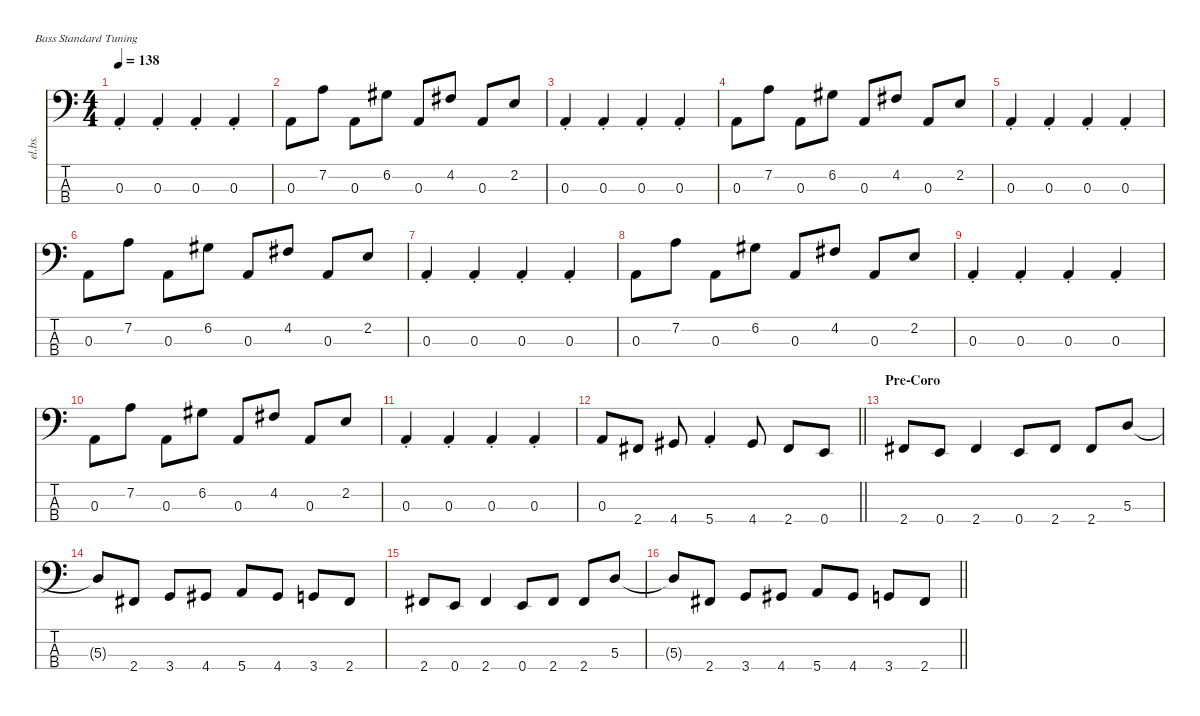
\defaultSystemsLayout 4
\hideDynamics
\bracketExtendMode nobrackets
\otherSystemsTrackNameOrientation horizontal
\track ("Bob Daisley" "el.bs.") {instrument electricbassfinger}
\staff {score tabs}
\tuning (G2 D2 A1 E1)
\ts (4 4)
\tempo 138
\clef f4
\ks c
0.3{st}.4{dy f beam Up} 0.3{st}.4{beam Up} 0.3{st}.4{beam Up} 0.3{st}.4{beam Up} |
0.3.8{beam Down} 7.2.8{beam Down} 0.3.8{beam Down} 6.2{acc #}.8{beam Down} 0.3.8{beam Up} 4.2{acc #}.8{beam Up} 0.3.8{beam Up} 2.2.8{beam Up} |
0.3{st}.4{beam Up} 0.3{st}.4{beam Up} 0.3{st}.4{beam Up} 0.3{st}.4{beam Up} |
0.3.8{beam Down} 7.2.8{beam Down} 0.3.8{beam Down} 6.2{acc #}.8{beam Down} 0.3.8{beam Up} 4.2{acc #}.8{beam Up} 0.3.8{beam Up} 2.2.8{beam Up} |
0.3{st}.4{beam Up} 0.3{st}.4{beam Up} 0.3{st}.4{beam Up} 0.3{st}.4{beam Up} |
0.3.8{beam Down} 7.2.8{beam Down} 0.3.8{beam Down} 6.2{acc #}.8{beam Down} 0.3.8{beam Up} 4.2{acc #}.8{beam Up} 0.3.8{beam Up} 2.2.8{beam Up} |
0.3{st}.4{beam Up} 0.3{st}.4{beam Up} 0.3{st}.4{beam Up} 0.3{st}.4{beam Up} |
0.3.8{beam Down} 7.2.8{beam Down} 0.3.8{beam Down} 6.2{acc #}.8{beam Down} 0.3.8{beam Up} 4.2{acc #}.8{beam Up} 0.3.8{beam Up} 2.2.8{beam Up} |
0.3{st}.4{beam Up} 0.3{st}.4{beam Up} 0.3{st}.4{beam Up} 0.3{st}.4{beam Up} |
0.3.8{beam Down} 7.2.8{beam Down} 0.3.8{beam Down} 6.2{acc #}.8{beam Down} 0.3.8{beam Up} 4.2{acc #}.8{beam Up} 0.3.8{beam Up} 2.2.8{beam Up} |
0.3{st}.4{beam Up} 0.3{st}.4{beam Up} 0.3{st}.4{beam Up} 0.3{st}.4{beam Up} |
\barLineRight lightlight
0.3.8{beam Up} 2.4{acc #}.8{beam Up} 4.4{acc #}.8{beam Up} 5.4{st}.4{beam Up} 4.4{acc #}.8{beam Up} 2.4{acc #}.8{beam Up} 0.4.8{beam Up} |
\section ("" "Pre-Coro")
2.4{acc #}.8{beam Up} 0.4.8{beam Up} 2.4{acc #}.4{beam Up} 0.4.8{beam Up} 2.4{acc #}.8{beam Up} 2.4{acc #}.8{beam Up} 5.3.8{beam Up} |
5.3{t}.8{beam Up} 2.4{acc #}.8{beam Up} 3.4.8{beam Up} 4.4{acc #}.8{beam Up} 5.4.8{beam Up} 4.4{acc #}.8{beam Up} 3.4.8{beam Up} 2.4{acc #}.8{beam Up} |
2.4{acc #}.8{beam Up} 0.4.8{beam Up} 2.4{acc #}.4{beam Up} 0.4.8{beam Up} 2.4{acc #}.8{beam Up} 2.4{acc #}.8{beam Up} 5.3.8{beam Up} |
\barLineRight lightlight
5.3{t}.8{beam Up} 2.4{acc #}.8{beam Up} 3.4.8{beam Up} 4.4{acc #}.8{beam Up} 5.4.8{beam Up} 4.4{acc #}.8{beam Up} 3.4.8{beam Up} 2.4{acc #}.8{beam Up}
